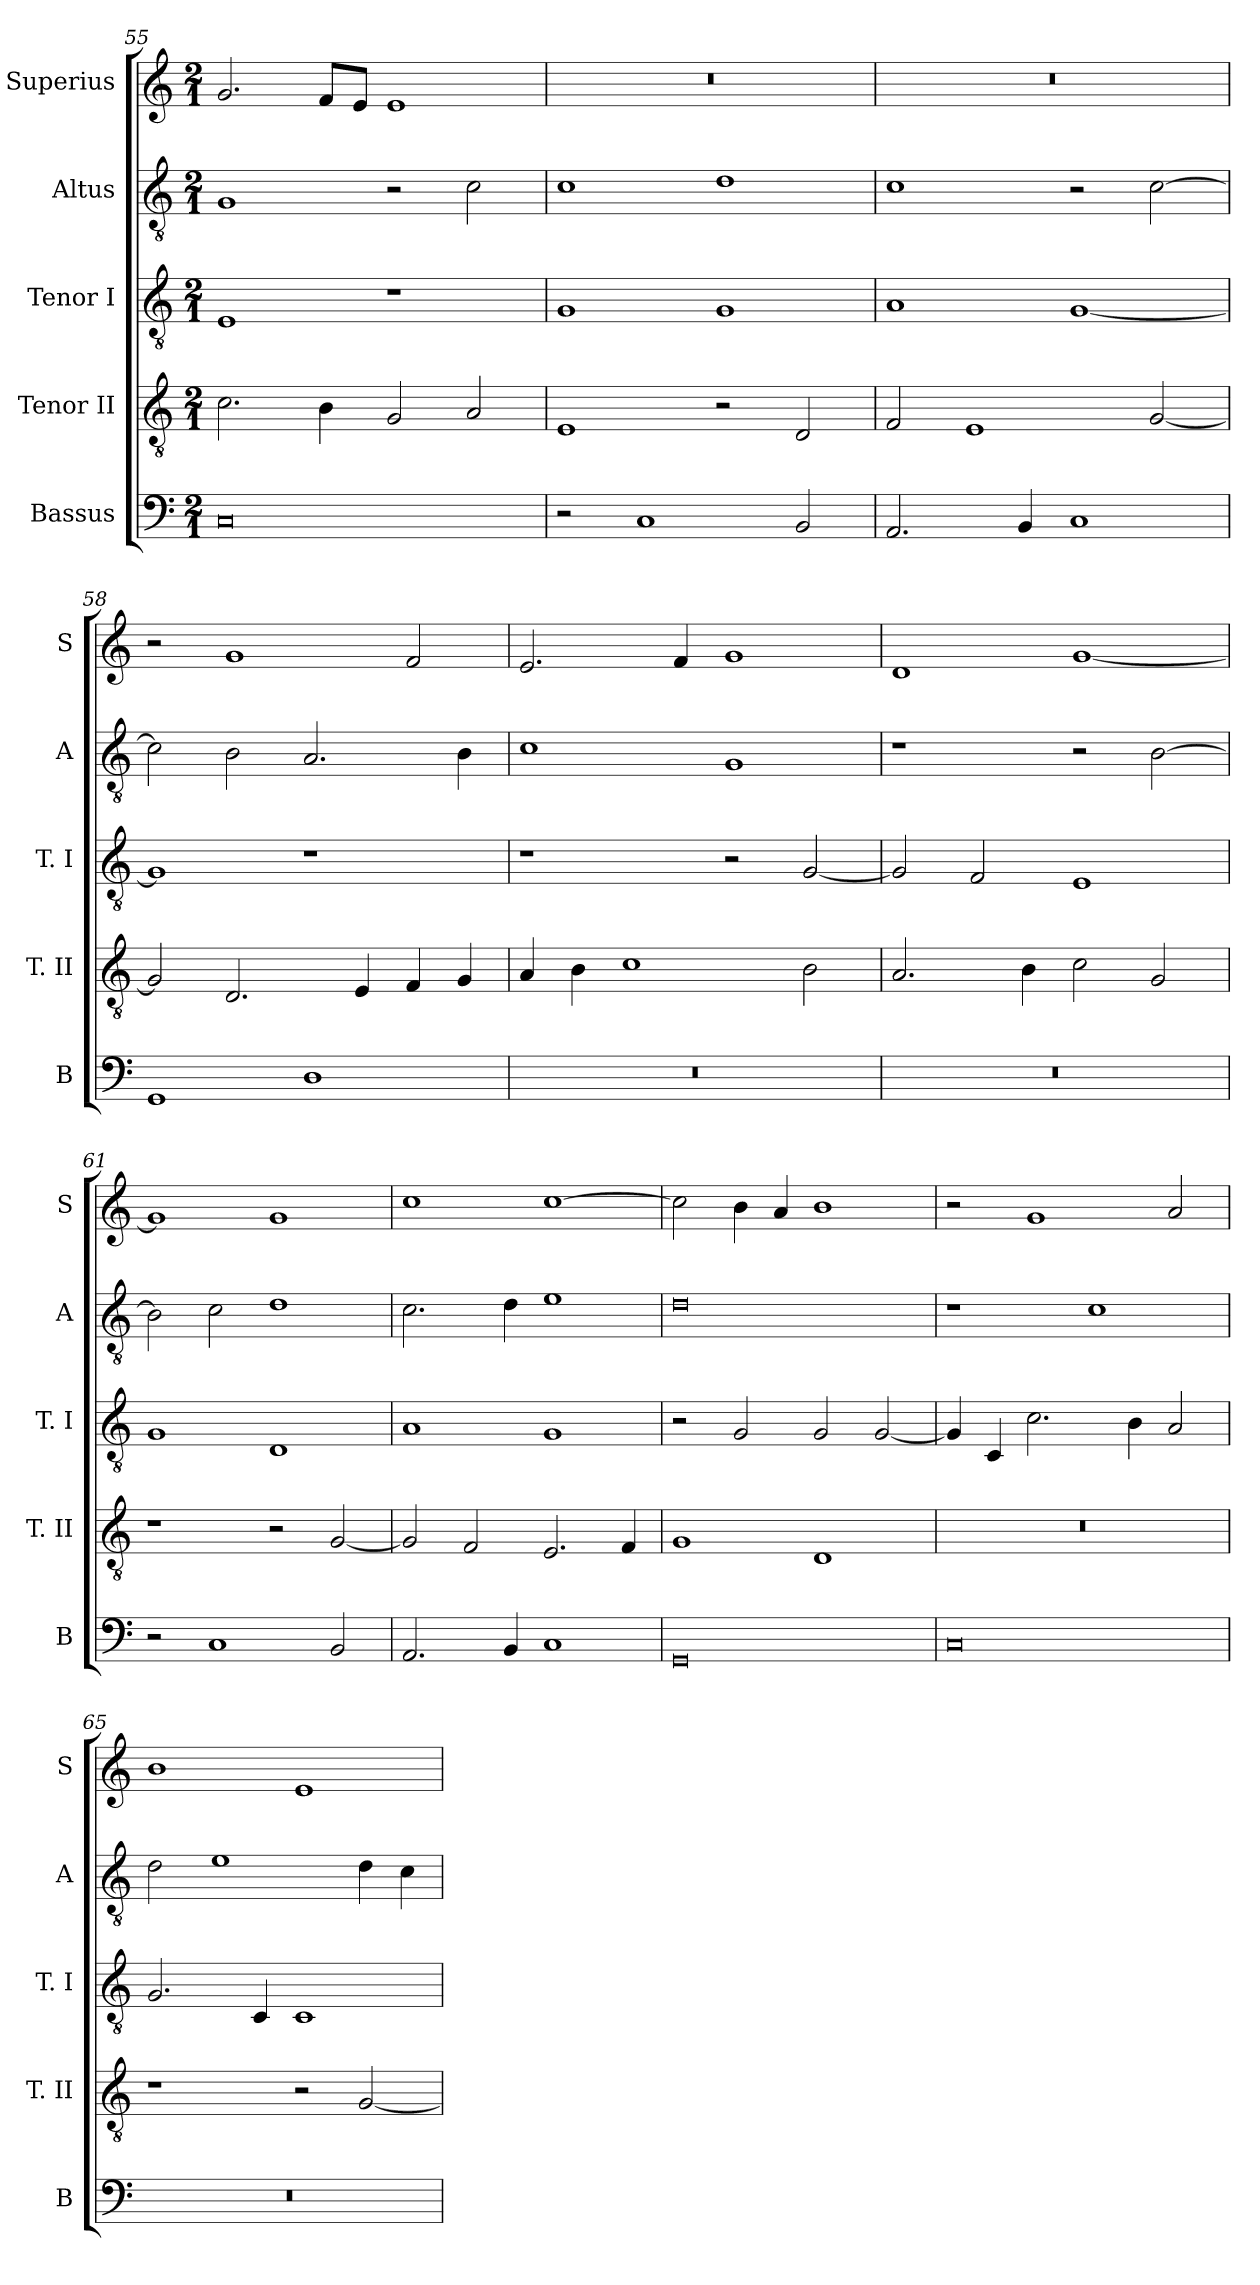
**kern	**kern	**kern	**kern	**kern
*part5	*part4	*part3	*part2	*part1
*staff5	*staff4	*staff3	*staff2	*staff1
*I"Bassus	*I"Tenor II	*I"Tenor I	*I"Altus	*I"Superius
*I'B	*I'T. II	*I'T. I	*I'A	*I'S
*clefF4	*clefGv2	*clefGv2	*clefGv2	*clefG2
*k[]	*k[]	*k[]	*k[]	*k[]
*C:	*C:	*C:	*C:	*C:
*M2/1	*M2/1	*M2/1	*M2/1	*M2/1
=55	=55	=55	=55	=55
0C	2.c	1E	1G	2.g
.	4B	.	.	8fL
.	.	.	.	8eJ
.	2G	1r	2r	1e
.	2A	.	2c	.
=56	=56	=56	=56	=56
2r	1E	1G	1c	0r
1C	.	.	.	.
.	2r	1G	1d	.
2BB	2D	.	.	.
=57	=57	=57	=57	=57
2.AA	2F	1A	1c	0r
.	1E	.	.	.
4BB	.	.	.	.
1C	.	[1G	2r	.
.	[2G	.	[2c	.
=58	=58	=58	=58	=58
1GG	2G]	1G]	2c]	2r
.	2.D	.	2B	1g
1D	.	1r	2.A	.
.	4E	.	.	.
.	4F	.	.	2f
.	4G	.	4B	.
=59	=59	=59	=59	=59
0r	4A	1r	1c	2.e
.	4B	.	.	.
.	1c	.	.	.
.	.	.	.	4f
.	.	2r	1G	1g
.	2B	[2G	.	.
=60	=60	=60	=60	=60
0r	2.A	2G]	1r	1d
.	.	2F	.	.
.	4B	.	.	.
.	2c	1E	2r	[1g
.	2G	.	[2B	.
=61	=61	=61	=61	=61
2r	1r	1G	2B]	1g]
1C	.	.	2c	.
.	2r	1D	1d	1g
2BB	[2G	.	.	.
=62	=62	=62	=62	=62
2.AA	2G]	1A	2.c	1cc
.	2F	.	.	.
4BB	.	.	4d	.
1C	2.E	1G	1e	[1cc
.	4F	.	.	.
=63	=63	=63	=63	=63
0GG	1G	2r	0d	2cc]
.	.	2G	.	4b
.	.	.	.	4a
.	1D	2G	.	1b
.	.	[2G	.	.
=64	=64	=64	=64	=64
0C	0r	4G]	1r	2r
.	.	4C	.	.
.	.	2.c	.	1g
.	.	.	1c	.
.	.	4B	.	.
.	.	2A	.	2a
=65	=65	=65	=65	=65
0r	1r	2.G	2d	1b
.	.	.	1e	.
.	.	4C	.	.
.	2r	1C	.	1e
.	[2G	.	4d	.
.	.	.	4c	.
=	=	=	=	=
*-	*-	*-	*-	*-
